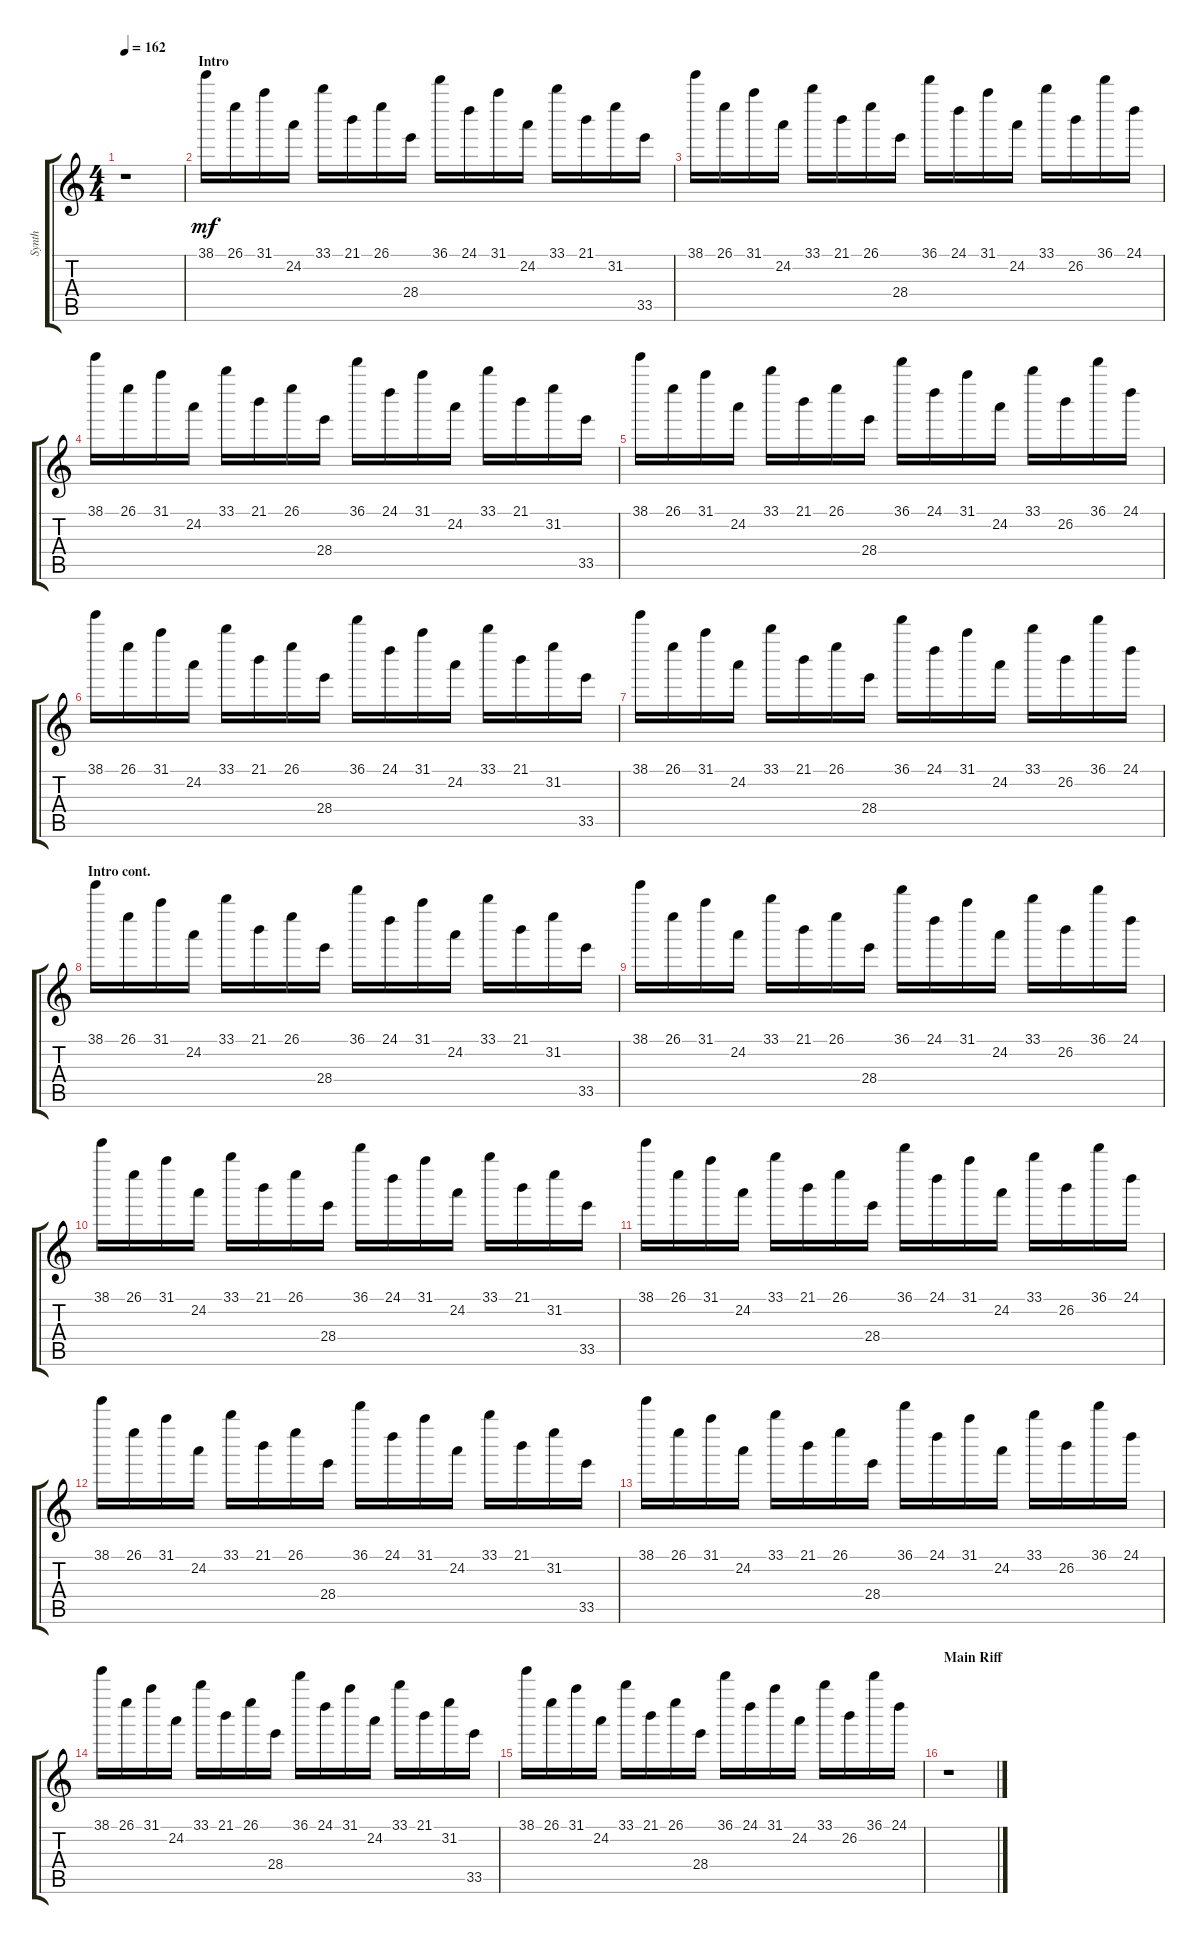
\track ("Synth" "Synth") {instrument electricguitarclean}
\staff {score tabs}
\tuning (D4 A3 F3 C3 G2 C2) {hide}
\ts (4 4)
\tempo 162
\clef g2
\ks aminor
r.1{dy mf instrument electricguitarclean} |
\section ("" "Intro")
38.1.16 26.1.16 31.1.16 24.2.16 33.1.16 21.1.16 26.1.16 28.4.16 36.1.16 24.1.16 31.1.16 24.2.16 33.1.16 21.1.16 31.2.16 33.5.16 |
38.1.16 26.1.16 31.1.16 24.2.16 33.1.16 21.1.16 26.1.16 28.4.16 36.1.16 24.1.16 31.1.16 24.2.16 33.1.16 26.2.16 36.1.16 24.1.16 |
38.1.16 26.1.16 31.1.16 24.2.16 33.1.16 21.1.16 26.1.16 28.4.16 36.1.16 24.1.16 31.1.16 24.2.16 33.1.16 21.1.16 31.2.16 33.5.16 |
38.1.16 26.1.16 31.1.16 24.2.16 33.1.16 21.1.16 26.1.16 28.4.16 36.1.16 24.1.16 31.1.16 24.2.16 33.1.16 26.2.16 36.1.16 24.1.16 |
38.1.16 26.1.16 31.1.16 24.2.16 33.1.16 21.1.16 26.1.16 28.4.16 36.1.16 24.1.16 31.1.16 24.2.16 33.1.16 21.1.16 31.2.16 33.5.16 |
38.1.16 26.1.16 31.1.16 24.2.16 33.1.16 21.1.16 26.1.16 28.4.16 36.1.16 24.1.16 31.1.16 24.2.16 33.1.16 26.2.16 36.1.16 24.1.16 |
\section ("" "Intro cont.")
38.1.16 26.1.16 31.1.16 24.2.16 33.1.16 21.1.16 26.1.16 28.4.16 36.1.16 24.1.16 31.1.16 24.2.16 33.1.16 21.1.16 31.2.16 33.5.16 |
38.1.16 26.1.16 31.1.16 24.2.16 33.1.16 21.1.16 26.1.16 28.4.16 36.1.16 24.1.16 31.1.16 24.2.16 33.1.16 26.2.16 36.1.16 24.1.16 |
38.1.16 26.1.16 31.1.16 24.2.16 33.1.16 21.1.16 26.1.16 28.4.16 36.1.16 24.1.16 31.1.16 24.2.16 33.1.16 21.1.16 31.2.16 33.5.16 |
38.1.16 26.1.16 31.1.16 24.2.16 33.1.16 21.1.16 26.1.16 28.4.16 36.1.16 24.1.16 31.1.16 24.2.16 33.1.16 26.2.16 36.1.16 24.1.16 |
38.1.16 26.1.16 31.1.16 24.2.16 33.1.16 21.1.16 26.1.16 28.4.16 36.1.16 24.1.16 31.1.16 24.2.16 33.1.16 21.1.16 31.2.16 33.5.16 |
38.1.16 26.1.16 31.1.16 24.2.16 33.1.16 21.1.16 26.1.16 28.4.16 36.1.16 24.1.16 31.1.16 24.2.16 33.1.16 26.2.16 36.1.16 24.1.16 |
38.1.16 26.1.16 31.1.16 24.2.16 33.1.16 21.1.16 26.1.16 28.4.16 36.1.16 24.1.16 31.1.16 24.2.16 33.1.16 21.1.16 31.2.16 33.5.16 |
38.1.16 26.1.16 31.1.16 24.2.16 33.1.16 21.1.16 26.1.16 28.4.16 36.1.16 24.1.16 31.1.16 24.2.16 33.1.16 26.2.16 36.1.16 24.1.16 |
\section ("" "Main Riff")
r.1
